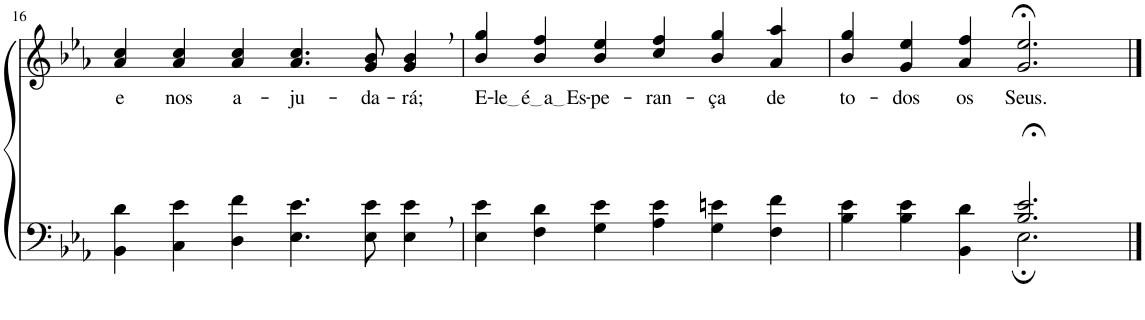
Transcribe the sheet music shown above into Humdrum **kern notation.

**kern	**kern	**text
*part2	*part1	*part1
*staff2	*staff1	*staff1
*I"Parte III e IV	*I"Parte I e II	*
!!LO:PB:g=z
*clefF4	*clefG2	*
*Trd2c3	*Trd2c3	*
*k[b-e-a-]	*k[b-e-a-]	*
*M6/4	*M6/4	*
=16	=16	=16
!	!	!LO:LY:b
4BB-\ 4d\	4a-/ 4cc/	e
!	!	!LO:LY:b
4C\ 4e-\	4a-/ 4cc/	nos
!	!	!LO:LY:b
4D\ 4f\	4a-/ 4cc/	a-
!	!	!LO:LY:b
4.E-\ 4.e-\	4.a-/ 4.cc/	-ju-
!	!	!LO:LY:b
8E-\ 8e-\	8g/ 8b-/	-da-
!	!	!LO:LY:b
4E-\, 4e-\,	4g/, 4b-/,	-rá;
=17	=17	=17
!	!	!LO:LY:b
4E-\ 4e-\	4b-/ 4gg/	E-
!	!	!LO:LY:b
4F\ 4d\	4b-/ 4ff/	le é a Es
!	!	!LO:LY:b
4G\ 4e-\	4b-/ 4ee-/	-pe-
!	!	!LO:LY:b
4A-\ 4e-\	4cc/ 4ff/	-ran-
!	!	!LO:LY:b
4G\ 4en\	4b-/ 4gg/	-ça
!	!	!LO:LY:b
4F\ 4f\	4a-/ 4aa-/	de
=18	=18	=18
*^	*	*
!	!	!	!LO:LY:b
2.ryy	4B-\ 4e-\	4b-/ 4gg/	to-
!	!	!	!LO:LY:b
.	4B-\ 4e-\	4g/ 4ee-/	-dos
!	!	!	!LO:LY:b
.	4BB-\ 4d\	4a-/ 4ff/	os
!	!	!	!LO:LY:b
2.B-/;< 2.e-/;<	2.E-;\	2.g/;< 2.ee-/;<	Seus.
*v	*v	*	*
==	==	==
*-	*-	*-
